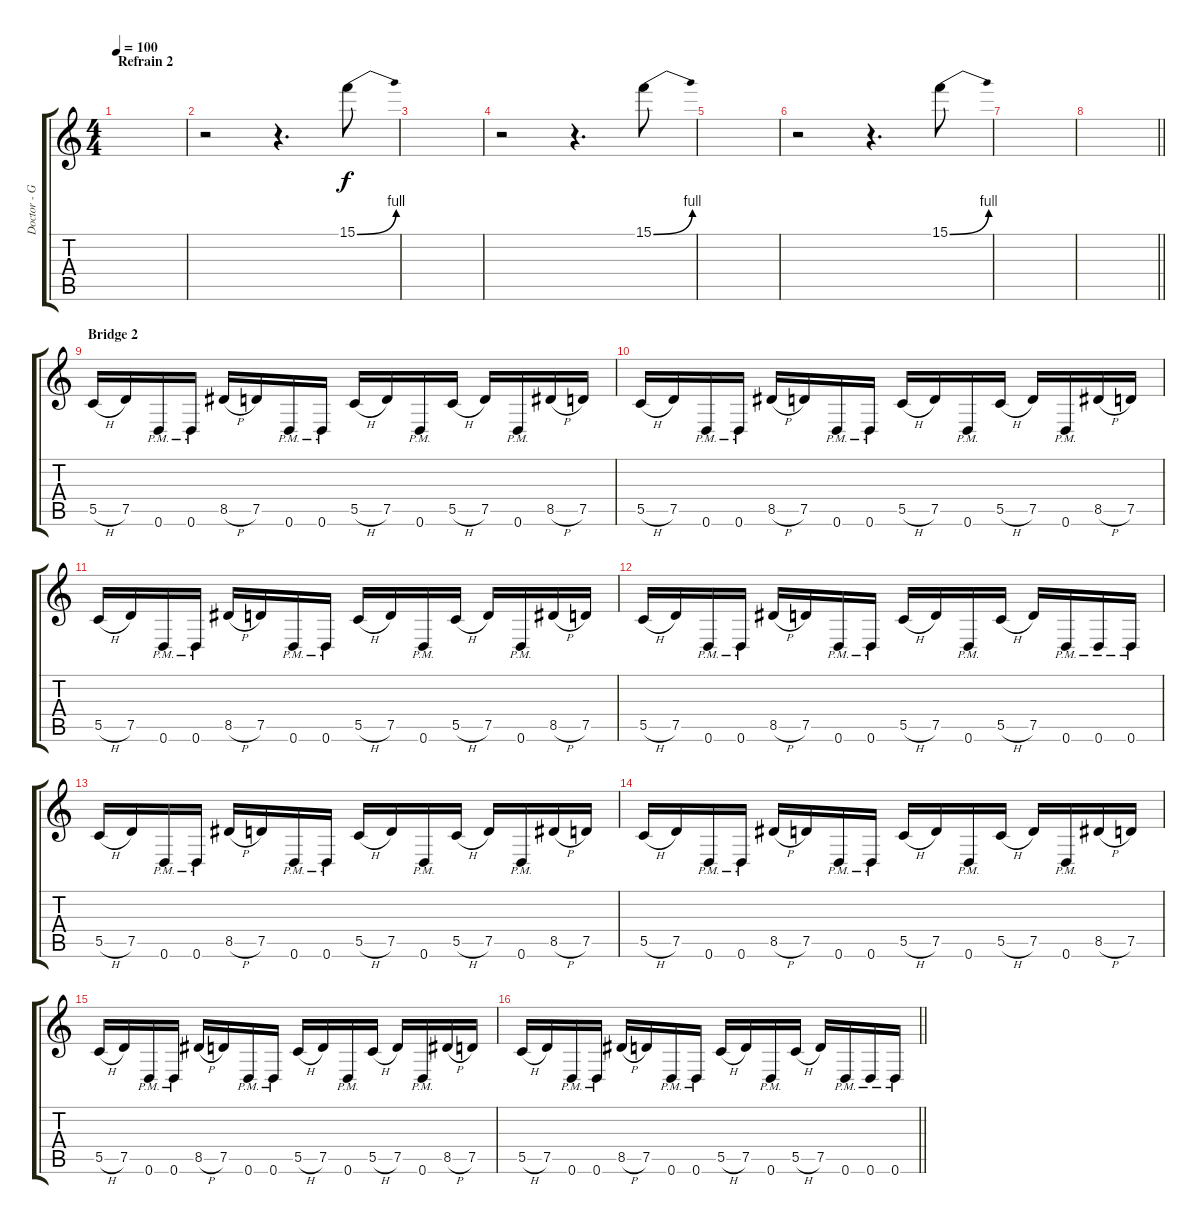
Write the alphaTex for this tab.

\track ("Doctor - Guitar 1" "Doctor - G") {instrument distortionguitar}
\staff {score tabs}
\tuning (D4 A3 F3 C3 G2 D2) {hide}
\ts (4 4)
\section ("" "Refrain 2")
\tempo 100
\clef g2
\ks c
|
r.2 r.4{d} 15.1{be (bend 0 0 60 4)}.8 |
|
r.2 r.4{d} 15.1{be (bend 0 0 60 4)}.8 |
|
r.2 r.4{d} 15.1{be (bend 0 0 60 4)}.8 |
|
\barLineRight lightlight
|
\section ("" "Bridge 2")
5.5{h}.16 7.5.16 0.6{pm}.16 0.6{pm}.16 8.5{h}.16 7.5.16 0.6{pm}.16 0.6{pm}.16 5.5{h}.16 7.5.16 0.6{pm}.16 5.5{h}.16 7.5.16 0.6{pm}.16 8.5{h}.16 7.5.16 |
5.5{h}.16 7.5.16 0.6{pm}.16 0.6{pm}.16 8.5{h}.16 7.5.16 0.6{pm}.16 0.6{pm}.16 5.5{h}.16 7.5.16 0.6{pm}.16 5.5{h}.16 7.5.16 0.6{pm}.16 8.5{h}.16 7.5.16 |
5.5{h}.16 7.5.16 0.6{pm}.16 0.6{pm}.16 8.5{h}.16 7.5.16 0.6{pm}.16 0.6{pm}.16 5.5{h}.16 7.5.16 0.6{pm}.16 5.5{h}.16 7.5.16 0.6{pm}.16 8.5{h}.16 7.5.16 |
5.5{h}.16 7.5.16 0.6{pm}.16 0.6{pm}.16 8.5{h}.16 7.5.16 0.6{pm}.16 0.6{pm}.16 5.5{h}.16 7.5.16 0.6{pm}.16 5.5{h}.16 7.5.16 0.6{pm}.16 0.6{pm}.16 0.6{pm}.16 |
5.5{h}.16 7.5.16 0.6{pm}.16 0.6{pm}.16 8.5{h}.16 7.5.16 0.6{pm}.16 0.6{pm}.16 5.5{h}.16 7.5.16 0.6{pm}.16 5.5{h}.16 7.5.16 0.6{pm}.16 8.5{h}.16 7.5.16 |
5.5{h}.16 7.5.16 0.6{pm}.16 0.6{pm}.16 8.5{h}.16 7.5.16 0.6{pm}.16 0.6{pm}.16 5.5{h}.16 7.5.16 0.6{pm}.16 5.5{h}.16 7.5.16 0.6{pm}.16 8.5{h}.16 7.5.16 |
5.5{h}.16 7.5.16 0.6{pm}.16 0.6{pm}.16 8.5{h}.16 7.5.16 0.6{pm}.16 0.6{pm}.16 5.5{h}.16 7.5.16 0.6{pm}.16 5.5{h}.16 7.5.16 0.6{pm}.16 8.5{h}.16 7.5.16 |
\barLineRight lightlight
5.5{h}.16 7.5.16 0.6{pm}.16 0.6{pm}.16 8.5{h}.16 7.5.16 0.6{pm}.16 0.6{pm}.16 5.5{h}.16 7.5.16 0.6{pm}.16 5.5{h}.16 7.5.16 0.6{pm}.16 0.6{pm}.16 0.6{pm}.16
